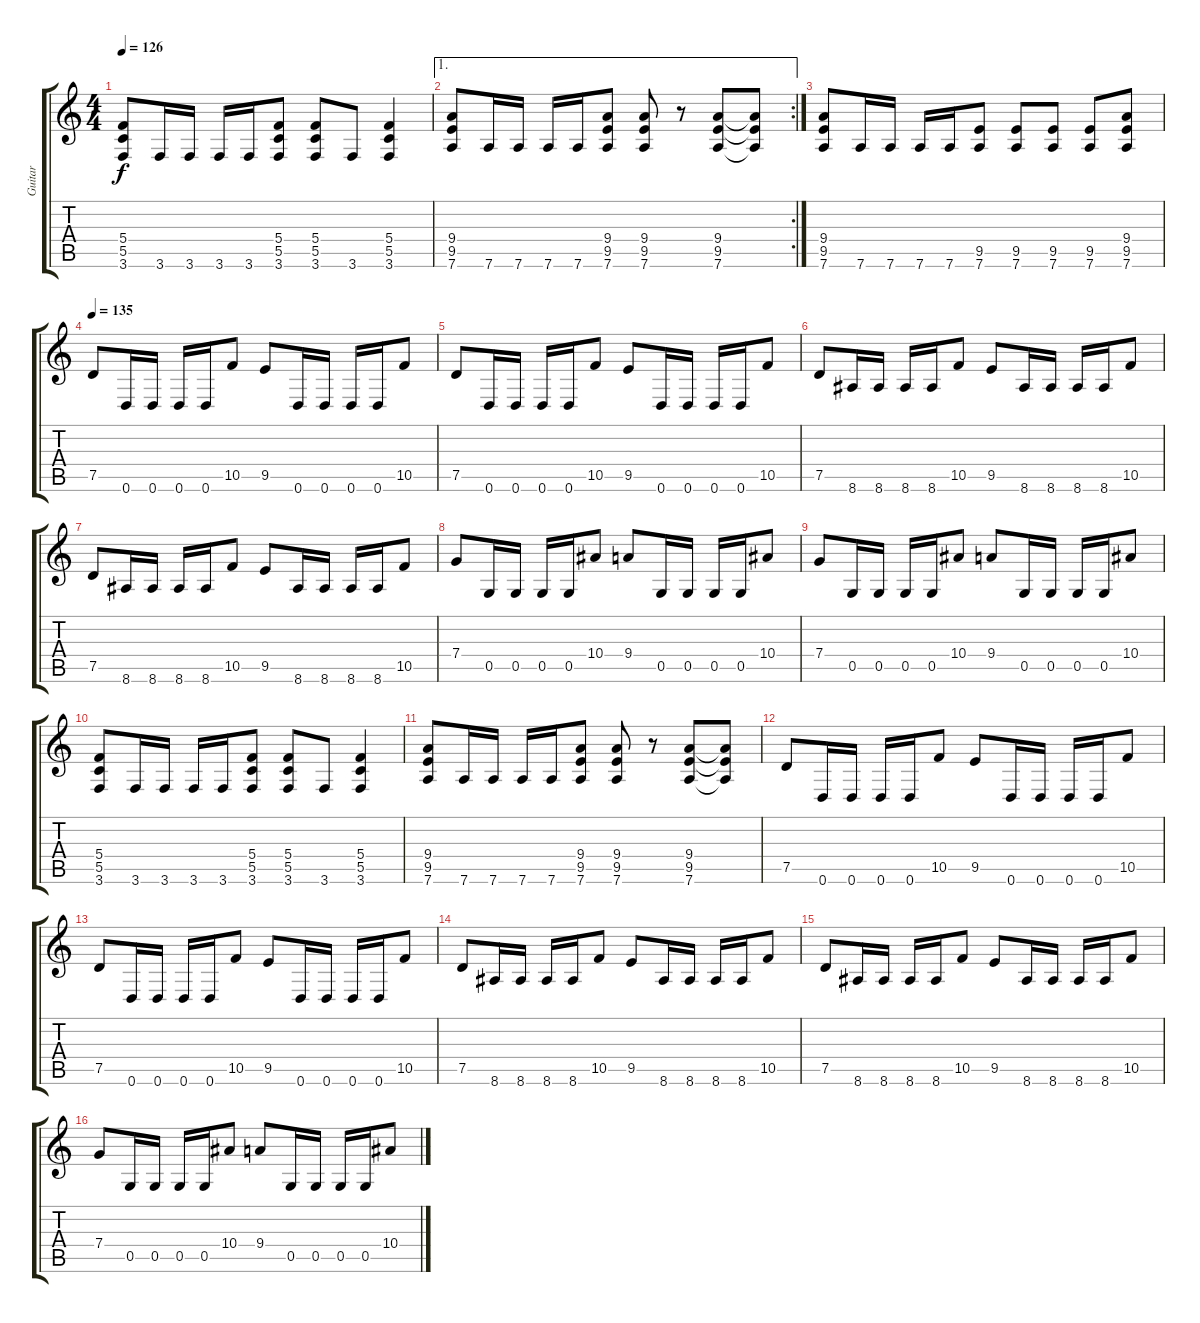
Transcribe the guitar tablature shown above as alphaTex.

\track ("Guitar " "Guitar ") {instrument overdrivenguitar}
\staff {score tabs}
\tuning (D4 A3 F3 C3 G2 D2) {hide}
\ts (4 4)
\tempo 126
\clef g2
\ks c
(5.4 5.5 3.6).8{dy f} 3.6.16 3.6.16 3.6.16 3.6.16 (5.4 5.5 3.6).8 (5.4 5.5 3.6).8 3.6.8 (5.4 5.5 3.6).4 |
\ae 1
\rc 2
(9.4 9.5 7.6).8 7.6.16 7.6.16 7.6.16 7.6.16 (9.4 9.5 7.6).8 (9.4 9.5 7.6).8 r.8 (9.4 9.5 7.6).8 (9.4{t} 9.5{t} 7.6{t}).8 |
(9.4 9.5 7.6).8 7.6.16 7.6.16 7.6.16 7.6.16 (9.5 7.6).8 (9.5 7.6).8 (9.5 7.6).8 (9.5 7.6).8 (9.4 9.5 7.6).8 |
\tempo 135
7.5.8 0.6.16 0.6.16 0.6.16 0.6.16 10.5.8 9.5.8 0.6.16 0.6.16 0.6.16 0.6.16 10.5.8 |
7.5.8 0.6.16 0.6.16 0.6.16 0.6.16 10.5.8 9.5.8 0.6.16 0.6.16 0.6.16 0.6.16 10.5.8 |
7.5.8 8.6.16 8.6.16 8.6.16 8.6.16 10.5.8 9.5.8 8.6.16 8.6.16 8.6.16 8.6.16 10.5.8 |
7.5.8 8.6.16 8.6.16 8.6.16 8.6.16 10.5.8 9.5.8 8.6.16 8.6.16 8.6.16 8.6.16 10.5.8 |
7.4.8 0.5.16 0.5.16 0.5.16 0.5.16 10.4.8 9.4.8 0.5.16 0.5.16 0.5.16 0.5.16 10.4.8 |
7.4.8 0.5.16 0.5.16 0.5.16 0.5.16 10.4.8 9.4.8 0.5.16 0.5.16 0.5.16 0.5.16 10.4.8 |
(5.4 5.5 3.6).8 3.6.16 3.6.16 3.6.16 3.6.16 (5.4 5.5 3.6).8 (5.4 5.5 3.6).8 3.6.8 (5.4 5.5 3.6).4 |
(9.4 9.5 7.6).8 7.6.16 7.6.16 7.6.16 7.6.16 (9.4 9.5 7.6).8 (9.4 9.5 7.6).8 r.8 (9.4 9.5 7.6).8 (9.4{t} 9.5{t} 7.6{t}).8 |
7.5.8 0.6.16 0.6.16 0.6.16 0.6.16 10.5.8 9.5.8 0.6.16 0.6.16 0.6.16 0.6.16 10.5.8 |
7.5.8 0.6.16 0.6.16 0.6.16 0.6.16 10.5.8 9.5.8 0.6.16 0.6.16 0.6.16 0.6.16 10.5.8 |
7.5.8 8.6.16 8.6.16 8.6.16 8.6.16 10.5.8 9.5.8 8.6.16 8.6.16 8.6.16 8.6.16 10.5.8 |
7.5.8 8.6.16 8.6.16 8.6.16 8.6.16 10.5.8 9.5.8 8.6.16 8.6.16 8.6.16 8.6.16 10.5.8 |
7.4.8 0.5.16 0.5.16 0.5.16 0.5.16 10.4.8 9.4.8 0.5.16 0.5.16 0.5.16 0.5.16 10.4.8
